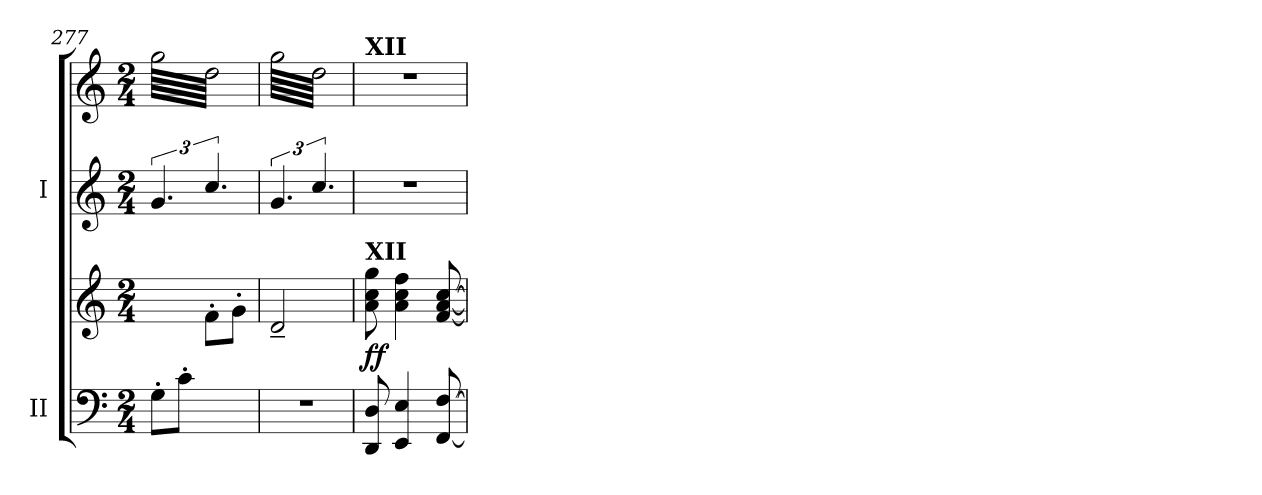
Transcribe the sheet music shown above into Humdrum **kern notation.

**kern	**kern	**dynam	**kern	**kern
*part2	*part2	*part2	*part1	*part1
*staff4	*staff3	*staff3/4	*staff2	*staff1
*I"II	*	*	*I"I	*
*I'II	*	*	*I'I	*
*clefF4	*clefG2	*	*clefG2	*clefG2
*k[]	*k[]	*	*k[]	*k[]
*a:	*a:	*	*a:	*a:
*M2/4	*M2/4	*	*M2/4	*M2/4
=277	=277	=277	=277	=277
*	*	*	*	*tremolo
8G'\L	4ryy	.	6.g/	(64gg\LLLL
.	.	.	.	64dd\)
.	.	.	.	64gg\
.	.	.	.	64dd\)
.	.	.	.	64gg\
.	.	.	.	64dd\)
.	.	.	.	64gg\
.	.	.	.	64dd\)
8c'\J	.	.	.	64gg\
.	.	.	.	64dd\)
.	.	.	.	64gg\
.	.	.	.	64dd\)
.	.	.	.	64gg\
.	.	.	.	64dd\)
.	.	.	.	64gg\
.	.	.	.	64dd\)
4ryy	8f'\L	.	6.cc/	64gg\
.	.	.	.	64dd\)
.	.	.	.	64gg\
.	.	.	.	64dd\)
.	.	.	.	64gg\
.	.	.	.	64dd\)
.	.	.	.	64gg\
.	.	.	.	64dd\)
.	8g'\J	.	.	64gg\
.	.	.	.	64dd\)
.	.	.	.	64gg\
.	.	.	.	64dd\)
.	.	.	.	64gg\
.	.	.	.	64dd\)
.	.	.	.	64gg\
.	.	.	.	64dd\)JJJJ
=278	=278	=278	=278	=278
2r	2d~/	.	6.g/	(64gg\LLLL
.	.	.	.	64dd\)
.	.	.	.	64gg\
.	.	.	.	64dd\)
.	.	.	.	64gg\
.	.	.	.	64dd\)
.	.	.	.	64gg\
.	.	.	.	64dd\)
.	.	.	.	64gg\
.	.	.	.	64dd\)
.	.	.	.	64gg\
.	.	.	.	64dd\)
.	.	.	.	64gg\
.	.	.	.	64dd\)
.	.	.	.	64gg\
.	.	.	.	64dd\)
.	.	.	6.cc/	64gg\
.	.	.	.	64dd\)
.	.	.	.	64gg\
.	.	.	.	64dd\)
.	.	.	.	64gg\
.	.	.	.	64dd\)
.	.	.	.	64gg\
.	.	.	.	64dd\)
.	.	.	.	64gg\
.	.	.	.	64dd\)
.	.	.	.	64gg\
.	.	.	.	64dd\)
.	.	.	.	64gg\
.	.	.	.	64dd\)
.	.	.	.	64gg\
.	.	.	.	64dd\)JJJJ
*	*	*	*	*Xtremolo
=279	=279	=279	=279	=279
!	!	!	!	!LO:TX:a:B:t=XII
!	!LO:TX:a:B:t=XII	!	!	!
!	!	!LO:DY:b	!	!
8DD/ 8D/	8a\ 8cc\ 8gg\	ff	2r	2r
.	.	.	.	.
.	.	.	.	.
.	.	.	.	.
.	.	.	.	.
.	.	.	.	.
.	.	.	.	.
.	.	.	.	.
4EE/ 4E/	4a\ 4cc\ 4ff\	.	.	.
.	.	.	.	.
.	.	.	.	.
.	.	.	.	.
.	.	.	.	.
.	.	.	.	.
.	.	.	.	.
.	.	.	.	.
[8FF/ [8F/	[8f/ [8a/ [8cc/	.	.	.
=	=	=	=	=
*-	*-	*-	*-	*-
